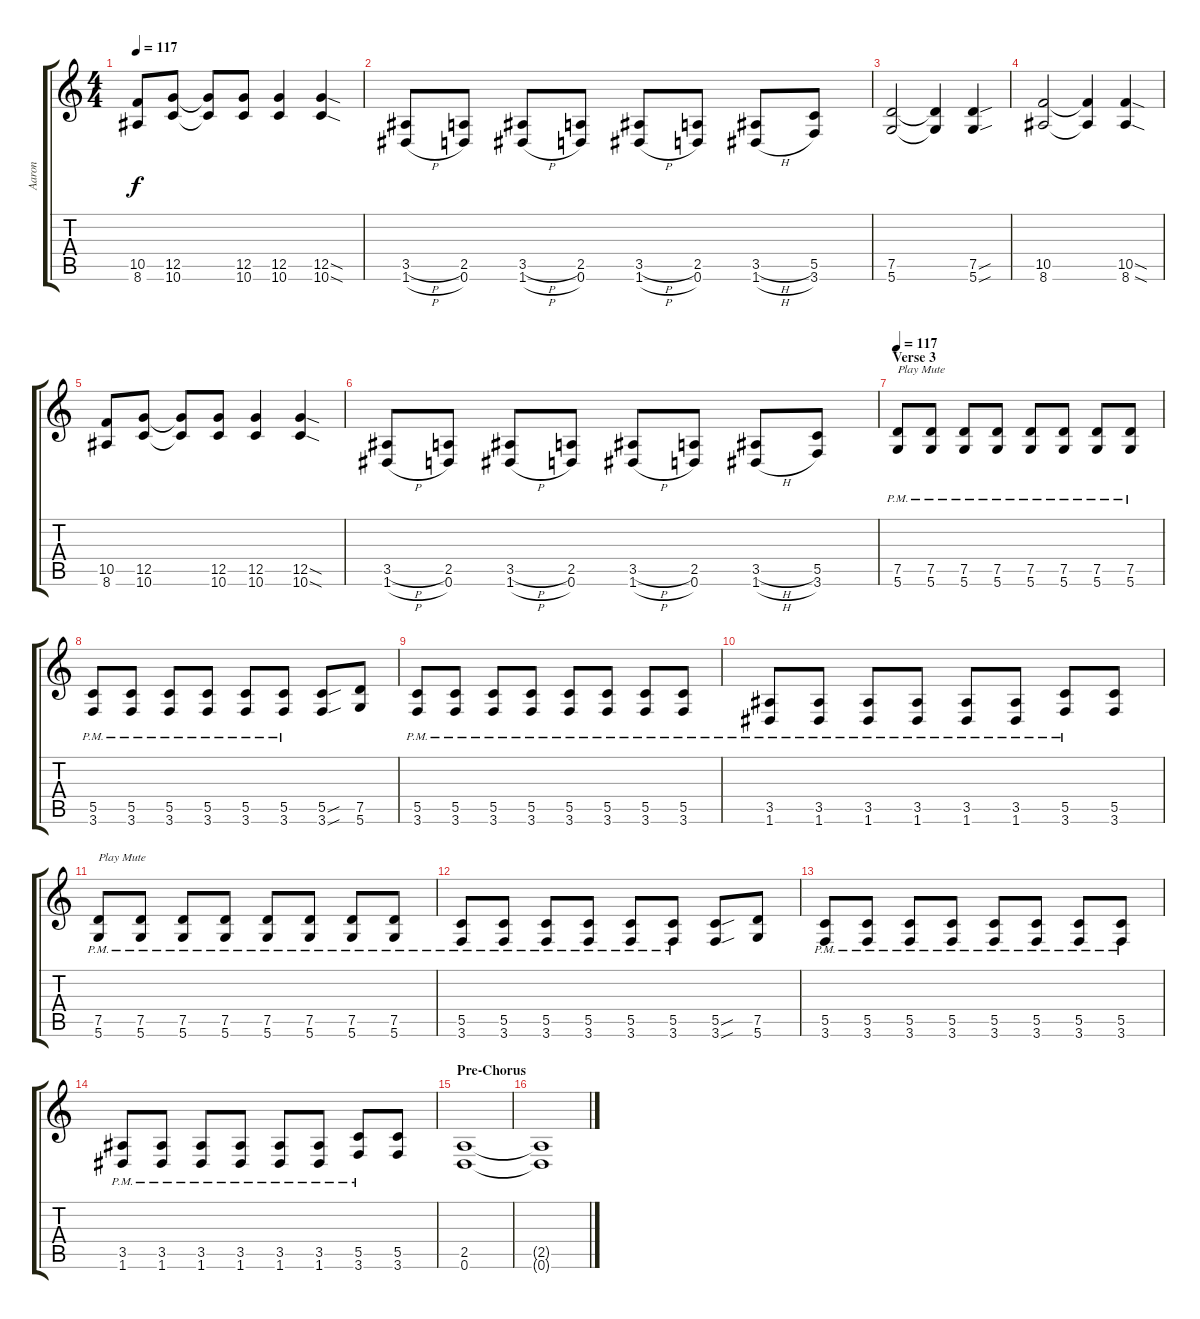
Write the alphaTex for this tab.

\track ("Aaron" "Aaron") {instrument distortionguitar}
\staff {score tabs}
\tuning (D4 A3 F3 C3 G2 D2) {hide}
\ts (4 4)
\tempo 117
\clef g2
\ks c
(10.5 8.6).8{dy f} (12.5 10.6).8 (12.5{t} 10.6{t}).8 (12.5 10.6).8 (12.5 10.6).4 (12.5{sod} 10.6{sod}).4 |
(3.5{h} 1.6{h}).8 (2.5 0.6).8 (3.5{h} 1.6{h}).8 (2.5 0.6).8 (3.5{h} 1.6{h}).8 (2.5 0.6).8 (3.5{h} 1.6{h}).8 (5.5 3.6).8 |
(7.5 5.6).2 (7.5{t} 5.6{t}).4 (7.5{sou} 5.6{sou}).4 |
(10.5 8.6).2 (10.5{t} 8.6{t}).4 (10.5{sod} 8.6{sod}).4 |
(10.5 8.6).8 (12.5 10.6).8 (12.5{t} 10.6{t}).8 (12.5 10.6).8 (12.5 10.6).4 (12.5{sod} 10.6{sod}).4 |
(3.5{h} 1.6{h}).8 (2.5 0.6).8 (3.5{h} 1.6{h}).8 (2.5 0.6).8 (3.5{h} 1.6{h}).8 (2.5 0.6).8 (3.5{h} 1.6{h}).8 (5.5 3.6).8 |
\section ("" "Verse 3")
\tempo 117
(7.5{pm} 5.6{pm}).8{txt "Play Mute"} (7.5{pm} 5.6{pm}).8 (7.5{pm} 5.6{pm}).8 (7.5{pm} 5.6{pm}).8 (7.5{pm} 5.6{pm}).8 (7.5{pm} 5.6{pm}).8 (7.5{pm} 5.6{pm}).8 (7.5{pm} 5.6{pm}).8 |
(5.5{pm} 3.6{pm}).8 (5.5{pm} 3.6{pm}).8 (5.5{pm} 3.6{pm}).8 (5.5{pm} 3.6{pm}).8 (5.5{pm} 3.6{pm}).8 (5.5{pm} 3.6{pm}).8 (5.5{sou} 3.6{sou}).8 (7.5 5.6).8 |
(5.5{pm} 3.6{pm}).8 (5.5{pm} 3.6{pm}).8 (5.5{pm} 3.6{pm}).8 (5.5{pm} 3.6{pm}).8 (5.5{pm} 3.6{pm}).8 (5.5{pm} 3.6{pm}).8 (5.5{pm} 3.6{pm}).8 (5.5{pm} 3.6{pm}).8 |
(3.5{pm} 1.6{pm}).8 (3.5{pm} 1.6{pm}).8 (3.5{pm} 1.6{pm}).8 (3.5{pm} 1.6{pm}).8 (3.5{pm} 1.6{pm}).8 (3.5{pm} 1.6{pm}).8 (5.5{pm} 3.6{pm}).8 (5.5 3.6).8 |
(7.5{pm} 5.6{pm}).8{txt "Play Mute"} (7.5{pm} 5.6{pm}).8 (7.5{pm} 5.6{pm}).8 (7.5{pm} 5.6{pm}).8 (7.5{pm} 5.6{pm}).8 (7.5{pm} 5.6{pm}).8 (7.5{pm} 5.6{pm}).8 (7.5{pm} 5.6{pm}).8 |
(5.5{pm} 3.6{pm}).8 (5.5{pm} 3.6{pm}).8 (5.5{pm} 3.6{pm}).8 (5.5{pm} 3.6{pm}).8 (5.5{pm} 3.6{pm}).8 (5.5{pm} 3.6{pm}).8 (5.5{sou} 3.6{sou}).8 (7.5 5.6).8 |
(5.5{pm} 3.6{pm}).8 (5.5{pm} 3.6{pm}).8 (5.5{pm} 3.6{pm}).8 (5.5{pm} 3.6{pm}).8 (5.5{pm} 3.6{pm}).8 (5.5{pm} 3.6{pm}).8 (5.5{pm} 3.6{pm}).8 (5.5{pm} 3.6{pm}).8 |
(3.5{pm} 1.6{pm}).8 (3.5{pm} 1.6{pm}).8 (3.5{pm} 1.6{pm}).8 (3.5{pm} 1.6{pm}).8 (3.5{pm} 1.6{pm}).8 (3.5{pm} 1.6{pm}).8 (5.5{pm} 3.6{pm}).8 (5.5 3.6).8 |
\section ("" "Pre-Chorus")
(2.5 0.6).1 |
(2.5{t} 0.6{t}).1
